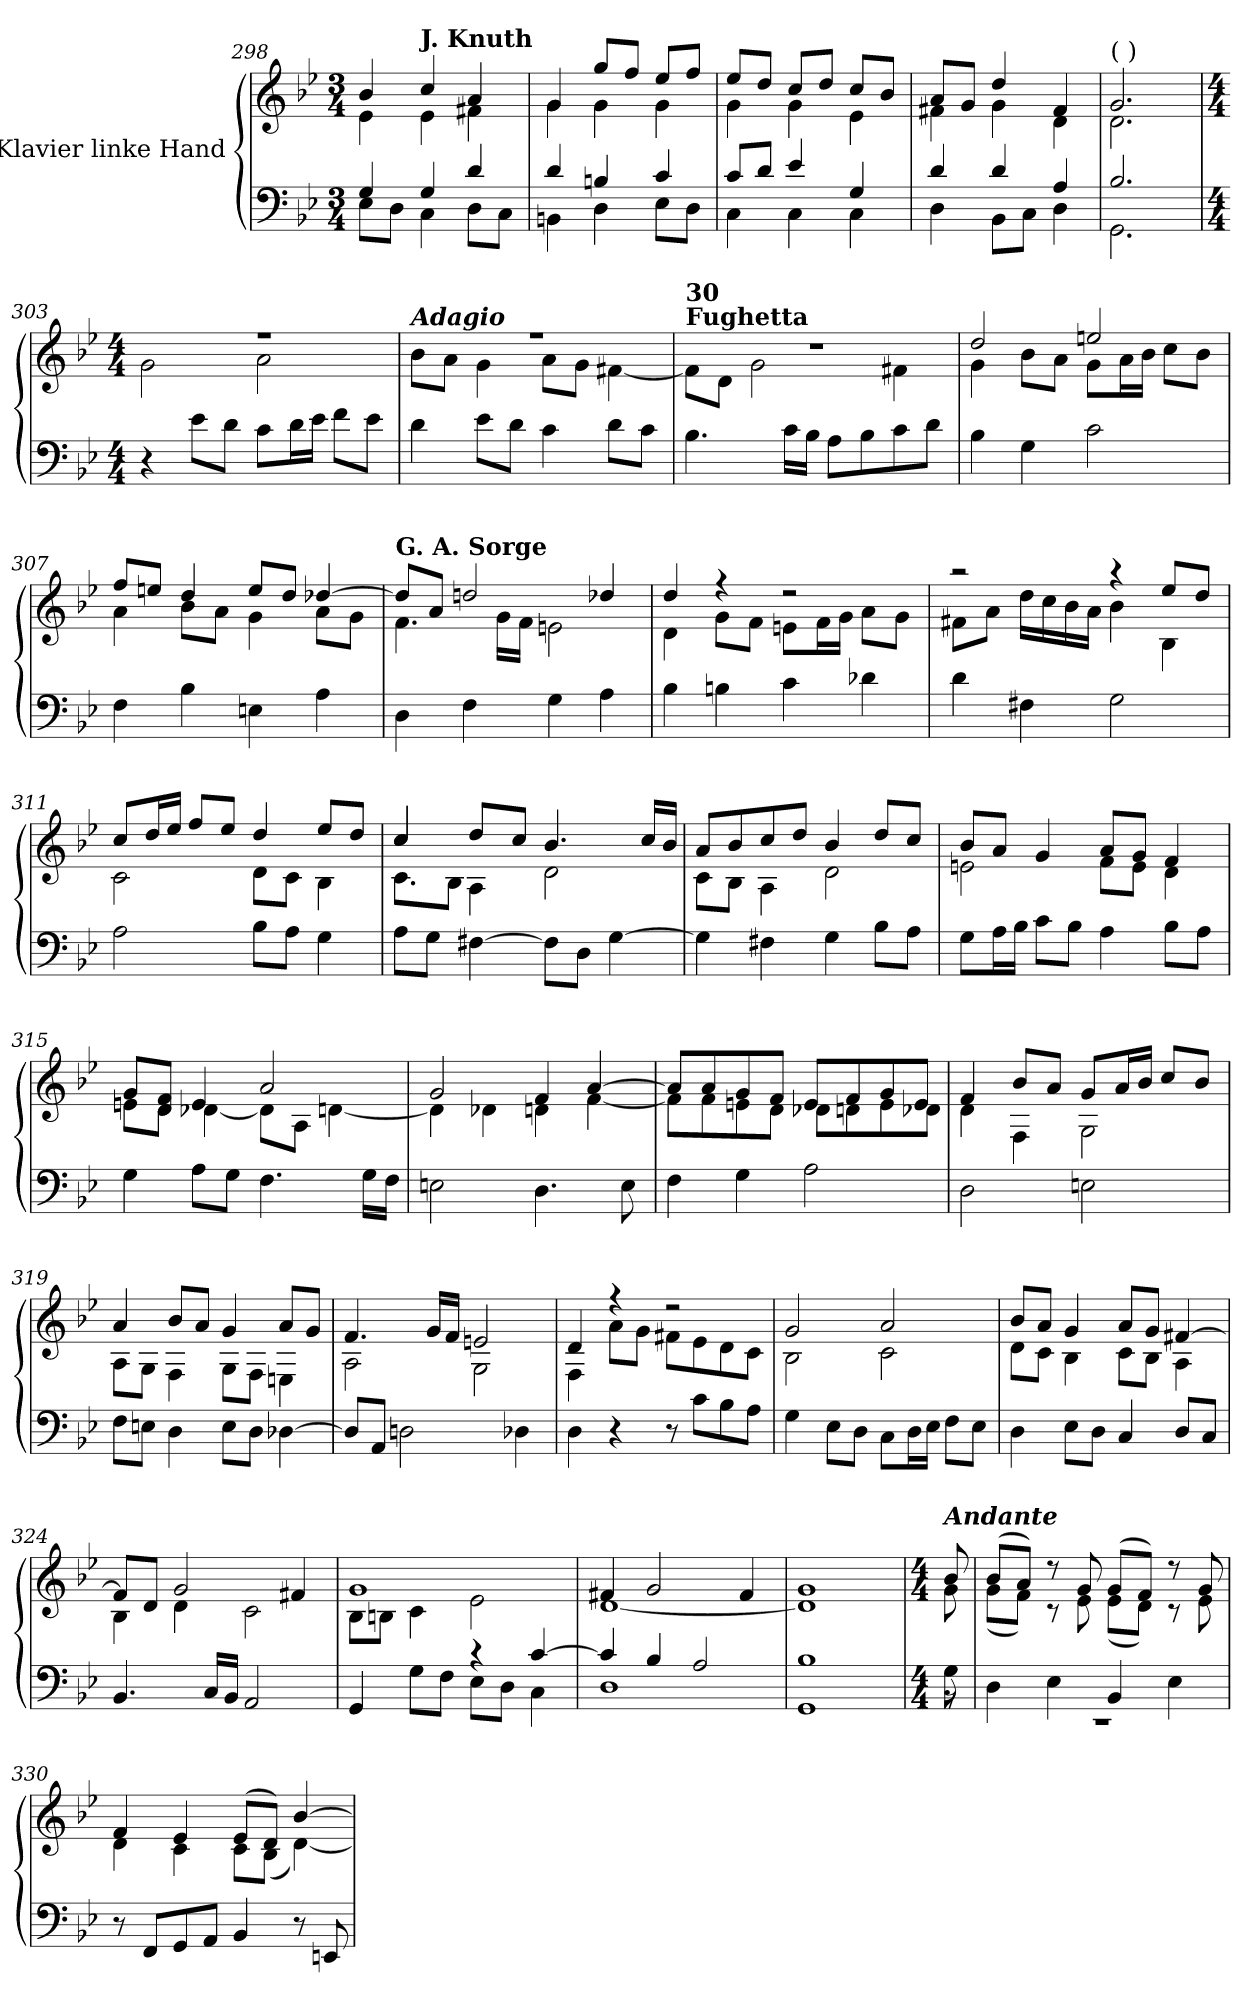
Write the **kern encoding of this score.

**kern	**kern
*part1	*part1
*staff2	*staff1
*I"Klavier linke Hand	*
*clefF4	*clefG2
*k[b-e-]	*k[b-e-]
*M3/4	*M3/4
=298	=298
*^	*^
4G/	8E-\L	4b-/	4e-\
.	8D\J	.	.
!	!	!LO:TX:a:B:t=J. Knuth	!
4G/	4C\	4cc/	4e-\
4d/	8D\L	4a/	4f#X\
.	8C\J	.	.
!!LO:LB:g=z	!!
=299	=299	=299	=299
4d/	4BBn\	4g/	4g\
4Bn/	4D\	8gg/L	4g\
.	.	8ff/J	.
4c/	8E-\L	8ee-/L	4g\
.	8D\J	8ff/J	.
=300	=300	=300	=300
8c/L	4C\	8ee-/L	4g\
8d/J	.	8dd/J	.
4e-/	4C\	8cc/L	4g\
.	.	8dd/J	.
4G/	4C\	8cc/L	4e-\
.	.	8b-/J	.
=301	=301	=301	=301
4d/	4D\	8a/L	4f#X\
.	.	8g/J	.
4d/	8BB-\L	4dd/	4g\
.	8C\J	.	.
4A/	4D\	4f#/	4d\
=302	=302	=302	=302
!	!	!LO:TX:a:t=(  )	!
2.B-/	2.GG\	2.g/	2.d\
*v	*v	*	*
!!LO:LB:g=z	!!
=303	=303	=303
*M4/4	*M4/4	*
4r	1r	2g\
8e-\L	.	.
8d\J	.	.
8c\L	.	2a\
16d\L	.	.
16e-\JJ	.	.
8f\L	.	.
8e-\J	.	.
=304	=304	=304
!	!LO:TX:a:Bi:t=Adagio	!
4d\	1r	8b-\L
.	.	8a\J
8e-\L	.	4g\
8d\J	.	.
4c\	.	8a\L
.	.	8g\J
8d\L	.	[4f#X\
8c\J	.	.
=305	=305	=305
!	!LO:TX:a:B:t=Fughetta	!
!	!LO:TX:a:B:t=30	!
4.B-\	1r	8f#\L]
.	.	8d\J
.	.	2g\
16c\LL	.	.
16B-\JJ	.	.
8A\L	.	.
8B-\	.	.
8c\	.	4f#X\
8d\J	.	.
!!LO:LB:g=z	!!
=306	=306	=306
4B-\	2dd/	4g\
4G\	.	8b-\L
.	.	8a\J
2c\	2een/	8g\L
.	.	16a\L
.	.	16b-\JJ
.	.	8cc\L
.	.	8b-\J
=307	=307	=307
4F\	8ff/L	4a\
.	8een/J	.
4B-\	4dd/	8b-\L
.	.	8a\J
4En\	8ee/L	4g\
.	8dd/J	.
4A\	[4dd-X/	8a\L
.	.	8g\J
=308	=308	=308
!	!LO:TX:a:B:t=G. A. Sorge	!
4D\	8dd-/L]	4.f\
.	8a/J	.
4F\	2ddn/	.
.	.	16g\LL
.	.	16f\JJ
4G\	.	2en\
4A\	4dd-X/	.
!!LO:LB:g=z	!!
=309	=309	=309
4B-\	4dd/	4d\
4Bn\	4r	8g\L
.	.	8f\J
4c\	2r	8en\L
.	.	16f\L
.	.	16g\JJ
4d-X\	.	8a\L
.	.	8g\J
=310	=310	=310
4d\	2r	8f#X\L
.	.	8a\J
4F#X\	.	16dd\LL
.	.	16cc\
.	.	16b-\
.	.	16a\JJ
2G\	4r	4b-\
.	8ee-/L	4B-\
.	8dd/J	.
!!LO:PB:g=z	!!
=311	=311	=311
2A\	8cc/L	2c\
.	16dd/L	.
.	16ee-/JJ	.
.	8ff/L	.
.	8ee-/J	.
8B-\L	4dd/	8d\L
8A\J	.	8c\J
4G\	8ee-/L	4B-\
.	8dd/J	.
=312	=312	=312
*	*	*^
8A\L	4cc/	8.c\L	4cc/
8G\J	.	.	.
.	.	8B-\J	.
[4F#X\	8dd/L	.	4A\
.	.	8.ryy	.
.	8cc/J	.	.
8F#\L]	4.b-/	2d\	2ryy
8D\J	.	.	.
[4G\	.	.	.
.	16cc/LL	.	.
.	16b-/JJ	.	.
*	*	*v	*v
=313	=313	=313
4G\]	8a/L	8c\L
.	8b-/	8B-\J
4F#X\	8cc/	4A\
.	8dd/J	.
4G\	4b-/	2d\
8B-\L	8dd/L	.
8A\J	8cc/J	.
!!LO:LB:g=z	!!
=314	=314	=314
8G\L	8b-/L	2en\
16A\L	8a/J	.
16B-\JJ	.	.
8c\L	4g/	.
8B-\J	.	.
4A\	8a/L	8f\L
.	8g/J	8e\J
8B-\L	4f/	4d\
8A\J	.	.
!!LO:LB:g=z	!!
=315	=315	=315
4G\	8g/L	8en\L
.	8d/ 8f/J	8d\J
8A\L	4e/	[4d-X\
8G\J	.	.
4.F\	2a/	8d-\L]
.	.	8A\J
.	.	[4dn\
16G\LL	.	.
16F\JJ	.	.
=316	=316	=316
2En\	2g/	4d\]
.	.	4d-X\
4.D\	4f/	4dn\
.	[4a/	[4f\
8E\	.	.
=317	=317	=317
4F\	8a/L]	8f\L]
.	8a/	8f\
4G\	8g/	8en\
.	8f/J	8d\J
2A\	8e/L	8d-X\L
.	8f/	8dn\
.	8g/	8e\
.	8e/J	8d-X\J
!!LO:LB:g=z	!!
=318	=318	=318
2D\	4f/	4d\
.	8b-/L	4F\
.	8a/J	.
2En\	8g/L	2G\
.	16a/L	.
.	16b-/JJ	.
.	8cc/L	.
.	8b-/J	.
=319	=319	=319
8F\L	4a/	8A\L
8En\J	.	8G\J
4D\	8b-/L	4F\
.	8a/J	.
8E\L	4g/	8G\L
8D\J	.	8F\J
[4D-X\	8a/L	4En\
.	8g/J	.
=320	=320	=320
8D-/L]	4.f/	2A\
8AA/J	.	.
2Dn\	.	.
.	16g/LL	.
.	16f/JJ	.
.	2en/	2G\
4D-X\	.	.
!!LO:LB:g=z	!!
=321	=321	=321
4D\	4d/	4F\
4r	4r	8a\L
.	.	8g\J
8r	2r	8f#X\L
8c\L	.	8e-\
8B-\	.	8d\
8A\J	.	8c\J
=322	=322	=322
4G\	2g/	2B-\
8E-\L	.	.
8D\J	.	.
8C\L	2a/	2c\
16D\L	.	.
16E-\JJ	.	.
8F\L	.	.
8E-\J	.	.
=323	=323	=323
4D\	8b-/L	8d\L
.	8a/J	8c\J
8E-\L	4g/	4B-\
8D\J	.	.
4C/	8a/L	8c\L
.	8g/J	8B-\J
8D/L	[4f#X/	4A\
8C/J	.	.
!!LO:LB:g=z	!!
=324	=324	=324
4.BB-/	8f#/L]	4B-\
.	8d/J	.
.	2g/	4d\
16C/LL	.	.
16BB-/JJ	.	.
2AA/	.	2c\
.	4f#X/	.
=325	=325	=325
*^	*	*
4GG/	2ryy	1g	8B-\L
.	.	.	8Bn\J
8G\L	.	.	4c\
8F\J	.	.	.
4r	8E-\L	.	2e-\
.	8D\J	.	.
[4c/	4C\	.	.
=326	=326	=326	=326
4c/]	1D	4f#X/	[1d
4B-/	.	2g/	.
2A/	.	.	.
.	.	4f#/	.
=327	=327	=327	=327
1B-	1GG	1g	1d]
!!LO:PB:g=z	!!
=328	=328	=328	=328
*M4/4	*	*M4/4	*
!	!	!LO:TX:a:Bi:t=Andante	!
8G\	8r	8b-/	8g\
=329	=329	=329	=329
4D\	1r	(8b-/L	(8g\L
.	.	8a/J)	8f\J)
4E-\	.	8r	8r
.	.	8g/	8e-\
4BB-/	.	(8g/L	(8e-\L
.	.	8f/J)	8d\J)
4E-\	.	8r	8r
.	.	8g/	8e-\
*v	*v	*	*
=330	=330	=330
8r	4f/	4d\
8FF/L	.	.
8GG/	4e-/	4c\
8AA/J	.	.
4BB-/	(8e-/L	8c\L
.	8d/J)	(8B-\J
8r	[4b-/	[4d\)
8EEn/	.	.
*	*v	*v
=	=
*-	*-
